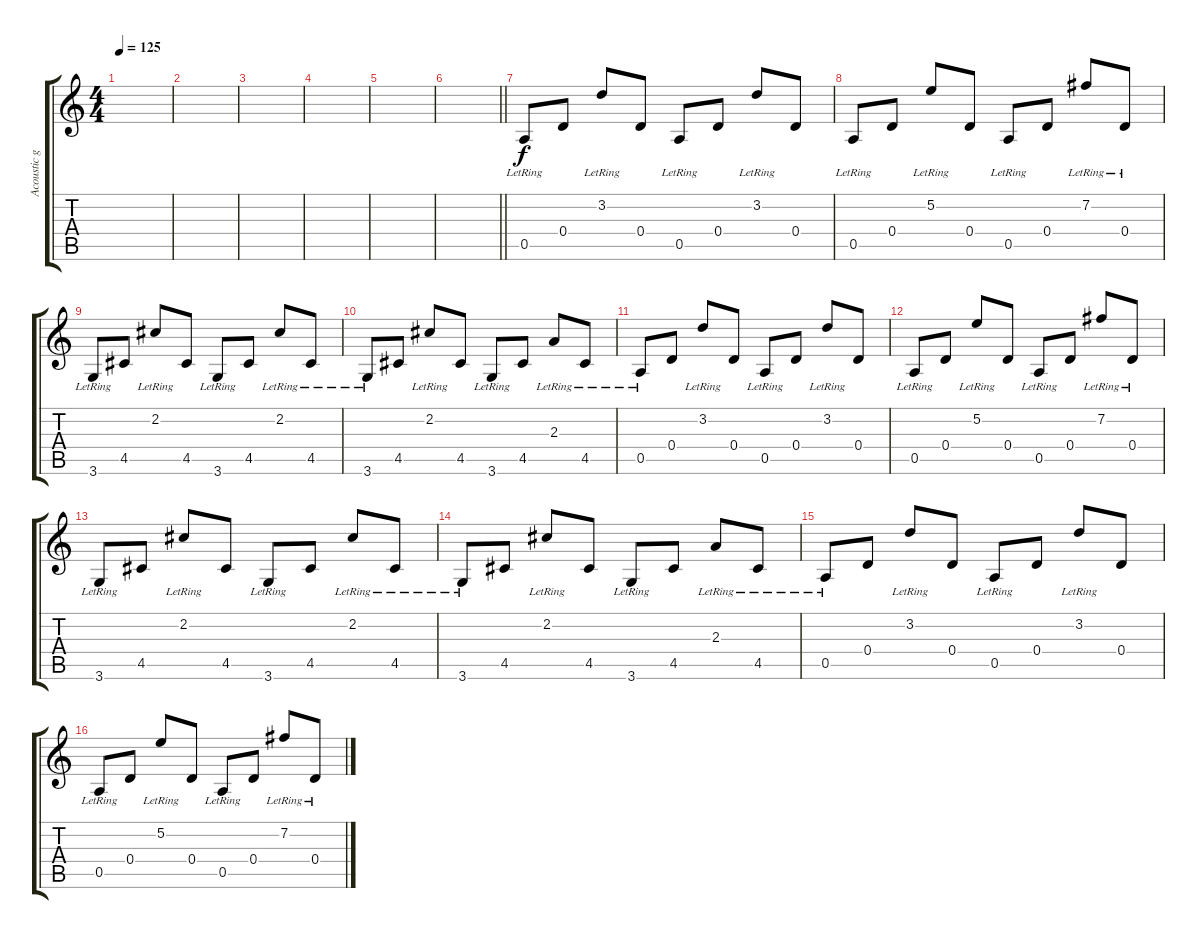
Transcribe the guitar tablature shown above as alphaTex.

\track ("Acoustic guitar" "Acoustic g") {instrument acousticguitarsteel}
\staff {score tabs}
\tuning (E4 B3 G3 D3 A2 E2) {hide}
\ts (4 4)
\tempo 125
\clef g2
\ks c
|
|
|
|
|
\barLineRight lightlight
|
0.5{lr}.8{volume 14} 0.4.8 3.2{lr}.8 0.4.8 0.5{lr}.8 0.4.8 3.2{lr}.8 0.4.8 |
0.5{lr}.8 0.4.8 5.2{lr}.8 0.4.8 0.5{lr}.8 0.4.8 7.2{lr}.8 0.4{lr}.8 |
3.6{lr}.8 4.5.8 2.2{lr}.8 4.5.8 3.6{lr}.8 4.5.8 2.2{lr}.8 4.5{lr}.8 |
3.6{lr}.8 4.5.8 2.2{lr}.8 4.5.8 3.6{lr}.8 4.5.8 2.3{lr}.8 4.5{lr}.8 |
0.5{lr}.8 0.4.8 3.2{lr}.8 0.4.8 0.5{lr}.8 0.4.8 3.2{lr}.8 0.4.8 |
0.5{lr}.8 0.4.8 5.2{lr}.8 0.4.8 0.5{lr}.8 0.4.8 7.2{lr}.8 0.4{lr}.8 |
3.6{lr}.8 4.5.8 2.2{lr}.8 4.5.8 3.6{lr}.8 4.5.8 2.2{lr}.8 4.5{lr}.8 |
3.6{lr}.8 4.5.8 2.2{lr}.8 4.5.8 3.6{lr}.8 4.5.8 2.3{lr}.8 4.5{lr}.8 |
0.5{lr}.8 0.4.8 3.2{lr}.8 0.4.8 0.5{lr}.8 0.4.8 3.2{lr}.8 0.4.8 |
0.5{lr}.8 0.4.8 5.2{lr}.8 0.4.8 0.5{lr}.8 0.4.8 7.2{lr}.8 0.4{lr}.8
